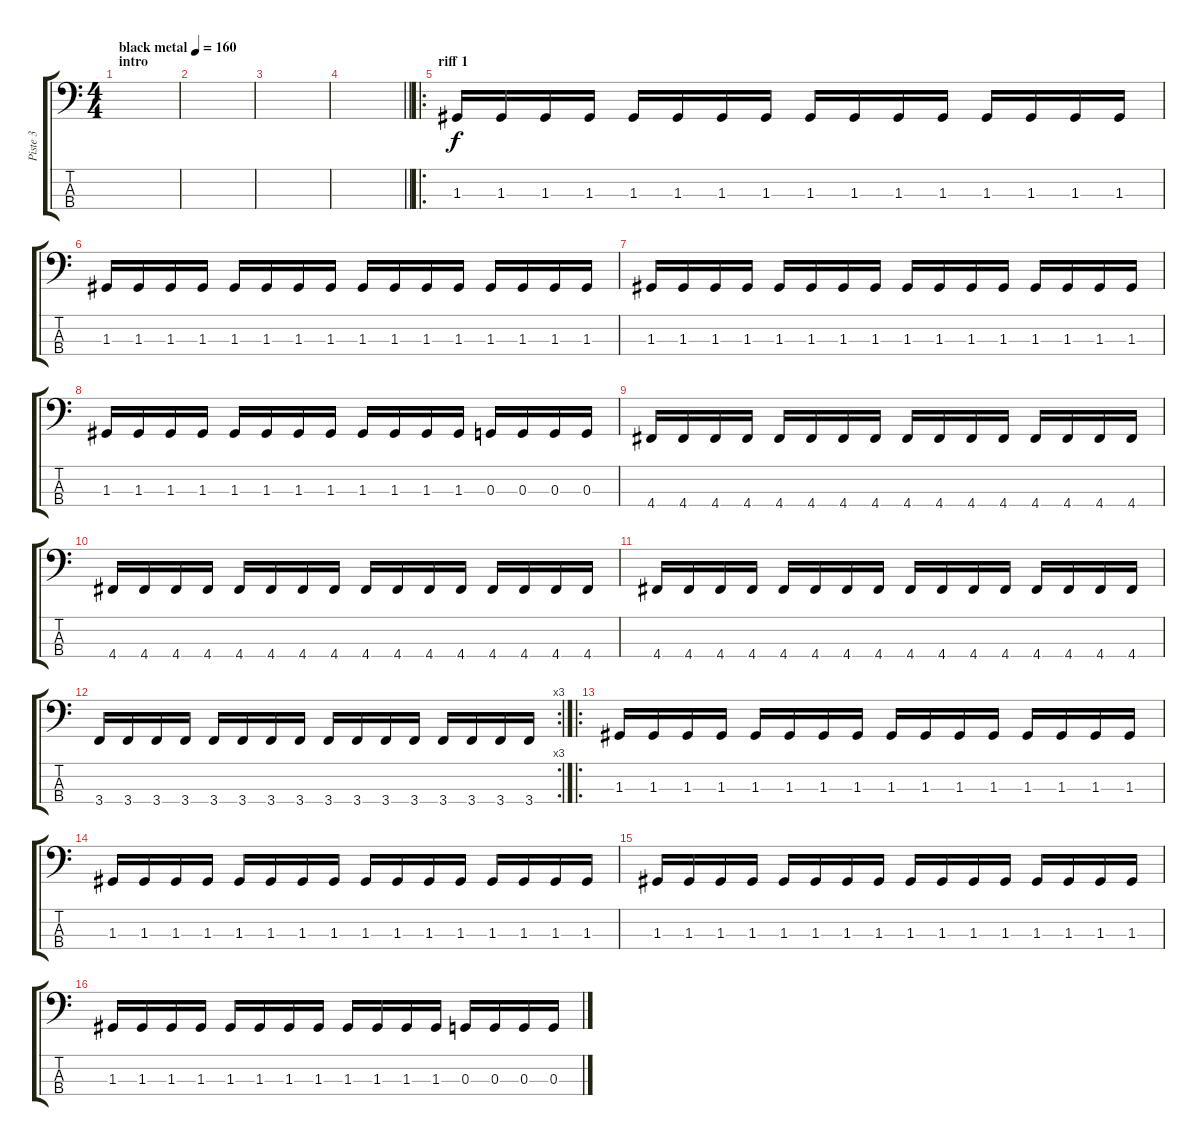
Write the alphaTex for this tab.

\track ("Piste 3" "Piste 3") {instrument electricbassfinger}
\staff {score tabs}
\tuning (F2 C2 G1 D1) {hide}
\ts (4 4)
\section ("" "intro")
\tempo (160 "black metal")
\clef f4
\ks c
|
|
|
\barLineRight lightlight
|
\ro
\section ("" "riff 1")
1.3.16 1.3.16 1.3.16 1.3.16 1.3.16 1.3.16 1.3.16 1.3.16 1.3.16 1.3.16 1.3.16 1.3.16 1.3.16 1.3.16 1.3.16 1.3.16 |
1.3.16 1.3.16 1.3.16 1.3.16 1.3.16 1.3.16 1.3.16 1.3.16 1.3.16 1.3.16 1.3.16 1.3.16 1.3.16 1.3.16 1.3.16 1.3.16 |
1.3.16 1.3.16 1.3.16 1.3.16 1.3.16 1.3.16 1.3.16 1.3.16 1.3.16 1.3.16 1.3.16 1.3.16 1.3.16 1.3.16 1.3.16 1.3.16 |
1.3.16 1.3.16 1.3.16 1.3.16 1.3.16 1.3.16 1.3.16 1.3.16 1.3.16 1.3.16 1.3.16 1.3.16 0.3.16 0.3.16 0.3.16 0.3.16 |
4.4.16 4.4.16 4.4.16 4.4.16 4.4.16 4.4.16 4.4.16 4.4.16 4.4.16 4.4.16 4.4.16 4.4.16 4.4.16 4.4.16 4.4.16 4.4.16 |
4.4.16 4.4.16 4.4.16 4.4.16 4.4.16 4.4.16 4.4.16 4.4.16 4.4.16 4.4.16 4.4.16 4.4.16 4.4.16 4.4.16 4.4.16 4.4.16 |
4.4.16 4.4.16 4.4.16 4.4.16 4.4.16 4.4.16 4.4.16 4.4.16 4.4.16 4.4.16 4.4.16 4.4.16 4.4.16 4.4.16 4.4.16 4.4.16 |
\rc 3
3.4.16 3.4.16 3.4.16 3.4.16 3.4.16 3.4.16 3.4.16 3.4.16 3.4.16 3.4.16 3.4.16 3.4.16 3.4.16 3.4.16 3.4.16 3.4.16 |
\ro
1.3.16 1.3.16 1.3.16 1.3.16 1.3.16 1.3.16 1.3.16 1.3.16 1.3.16 1.3.16 1.3.16 1.3.16 1.3.16 1.3.16 1.3.16 1.3.16 |
1.3.16 1.3.16 1.3.16 1.3.16 1.3.16 1.3.16 1.3.16 1.3.16 1.3.16 1.3.16 1.3.16 1.3.16 1.3.16 1.3.16 1.3.16 1.3.16 |
1.3.16 1.3.16 1.3.16 1.3.16 1.3.16 1.3.16 1.3.16 1.3.16 1.3.16 1.3.16 1.3.16 1.3.16 1.3.16 1.3.16 1.3.16 1.3.16 |
1.3.16 1.3.16 1.3.16 1.3.16 1.3.16 1.3.16 1.3.16 1.3.16 1.3.16 1.3.16 1.3.16 1.3.16 0.3.16 0.3.16 0.3.16 0.3.16
